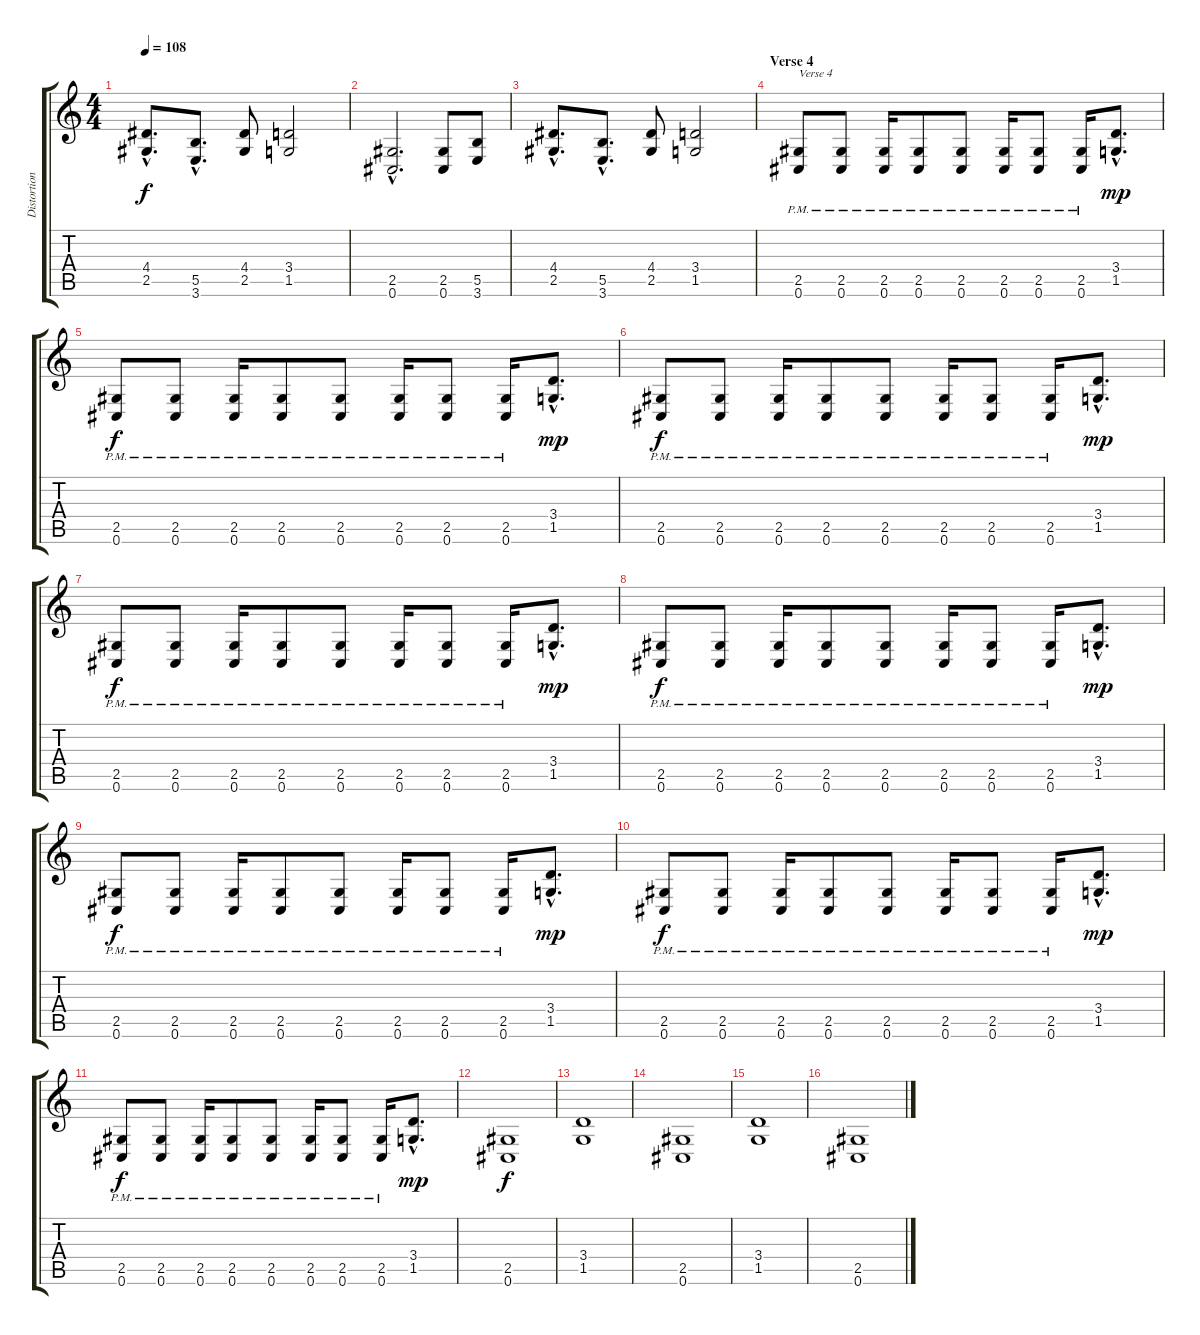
\track ("Distortion Guitar 2" "Distortion") {instrument distortionguitar}
\staff {score tabs}
\tuning (Db4 Ab3 E3 B2 Gb2 Db2) {hide}
\ts (4 4)
\tempo 108
\clef g2
\ks c
(4.4{hac} 2.5{hac}).8{d dy f} (5.5{hac} 3.6{hac}).8{d} (4.4 2.5).8 (3.4 1.5).2 |
(2.5{hac} 0.6{hac}).2{d} (2.5 0.6).8 (5.5 3.6).8 |
(4.4{hac} 2.5{hac}).8{d} (5.5{hac} 3.6{hac}).8{d} (4.4 2.5).8 (3.4 1.5).2 |
\section ("" "Verse 4")
(2.5{pm} 0.6{pm}).8{txt "Verse 4"} (2.5{pm} 0.6{pm}).8 (2.5{pm} 0.6{pm}).16 (2.5{pm} 0.6{pm}).8 (2.5{pm} 0.6{pm}).8 (2.5{pm} 0.6{pm}).16 (2.5{pm} 0.6{pm}).8 (2.5{pm} 0.6{pm}).16 (3.4{hac} 1.5{hac}).8{d dy mp} |
(2.5{pm} 0.6{pm}).8{dy f} (2.5{pm} 0.6{pm}).8 (2.5{pm} 0.6{pm}).16 (2.5{pm} 0.6{pm}).8 (2.5{pm} 0.6{pm}).8 (2.5{pm} 0.6{pm}).16 (2.5{pm} 0.6{pm}).8 (2.5{pm} 0.6{pm}).16 (3.4{hac} 1.5{hac}).8{d dy mp} |
(2.5{pm} 0.6{pm}).8{dy f} (2.5{pm} 0.6{pm}).8 (2.5{pm} 0.6{pm}).16 (2.5{pm} 0.6{pm}).8 (2.5{pm} 0.6{pm}).8 (2.5{pm} 0.6{pm}).16 (2.5{pm} 0.6{pm}).8 (2.5{pm} 0.6{pm}).16 (3.4{hac} 1.5{hac}).8{d dy mp} |
(2.5{pm} 0.6{pm}).8{dy f} (2.5{pm} 0.6{pm}).8 (2.5{pm} 0.6{pm}).16 (2.5{pm} 0.6{pm}).8 (2.5{pm} 0.6{pm}).8 (2.5{pm} 0.6{pm}).16 (2.5{pm} 0.6{pm}).8 (2.5{pm} 0.6{pm}).16 (3.4{hac} 1.5{hac}).8{d dy mp} |
(2.5{pm} 0.6{pm}).8{dy f} (2.5{pm} 0.6{pm}).8 (2.5{pm} 0.6{pm}).16 (2.5{pm} 0.6{pm}).8 (2.5{pm} 0.6{pm}).8 (2.5{pm} 0.6{pm}).16 (2.5{pm} 0.6{pm}).8 (2.5{pm} 0.6{pm}).16 (3.4{hac} 1.5{hac}).8{d dy mp} |
(2.5{pm} 0.6{pm}).8{dy f} (2.5{pm} 0.6{pm}).8 (2.5{pm} 0.6{pm}).16 (2.5{pm} 0.6{pm}).8 (2.5{pm} 0.6{pm}).8 (2.5{pm} 0.6{pm}).16 (2.5{pm} 0.6{pm}).8 (2.5{pm} 0.6{pm}).16 (3.4{hac} 1.5{hac}).8{d dy mp} |
(2.5{pm} 0.6{pm}).8{dy f} (2.5{pm} 0.6{pm}).8 (2.5{pm} 0.6{pm}).16 (2.5{pm} 0.6{pm}).8 (2.5{pm} 0.6{pm}).8 (2.5{pm} 0.6{pm}).16 (2.5{pm} 0.6{pm}).8 (2.5{pm} 0.6{pm}).16 (3.4{hac} 1.5{hac}).8{d dy mp} |
(2.5{pm} 0.6{pm}).8{dy f} (2.5{pm} 0.6{pm}).8 (2.5{pm} 0.6{pm}).16 (2.5{pm} 0.6{pm}).8 (2.5{pm} 0.6{pm}).8 (2.5{pm} 0.6{pm}).16 (2.5{pm} 0.6{pm}).8 (2.5{pm} 0.6{pm}).16 (3.4{hac} 1.5{hac}).8{d dy mp} |
(2.5 0.6).1{dy f} |
(3.4 1.5).1 |
(2.5 0.6).1 |
(3.4 1.5).1 |
(2.5 0.6).1
